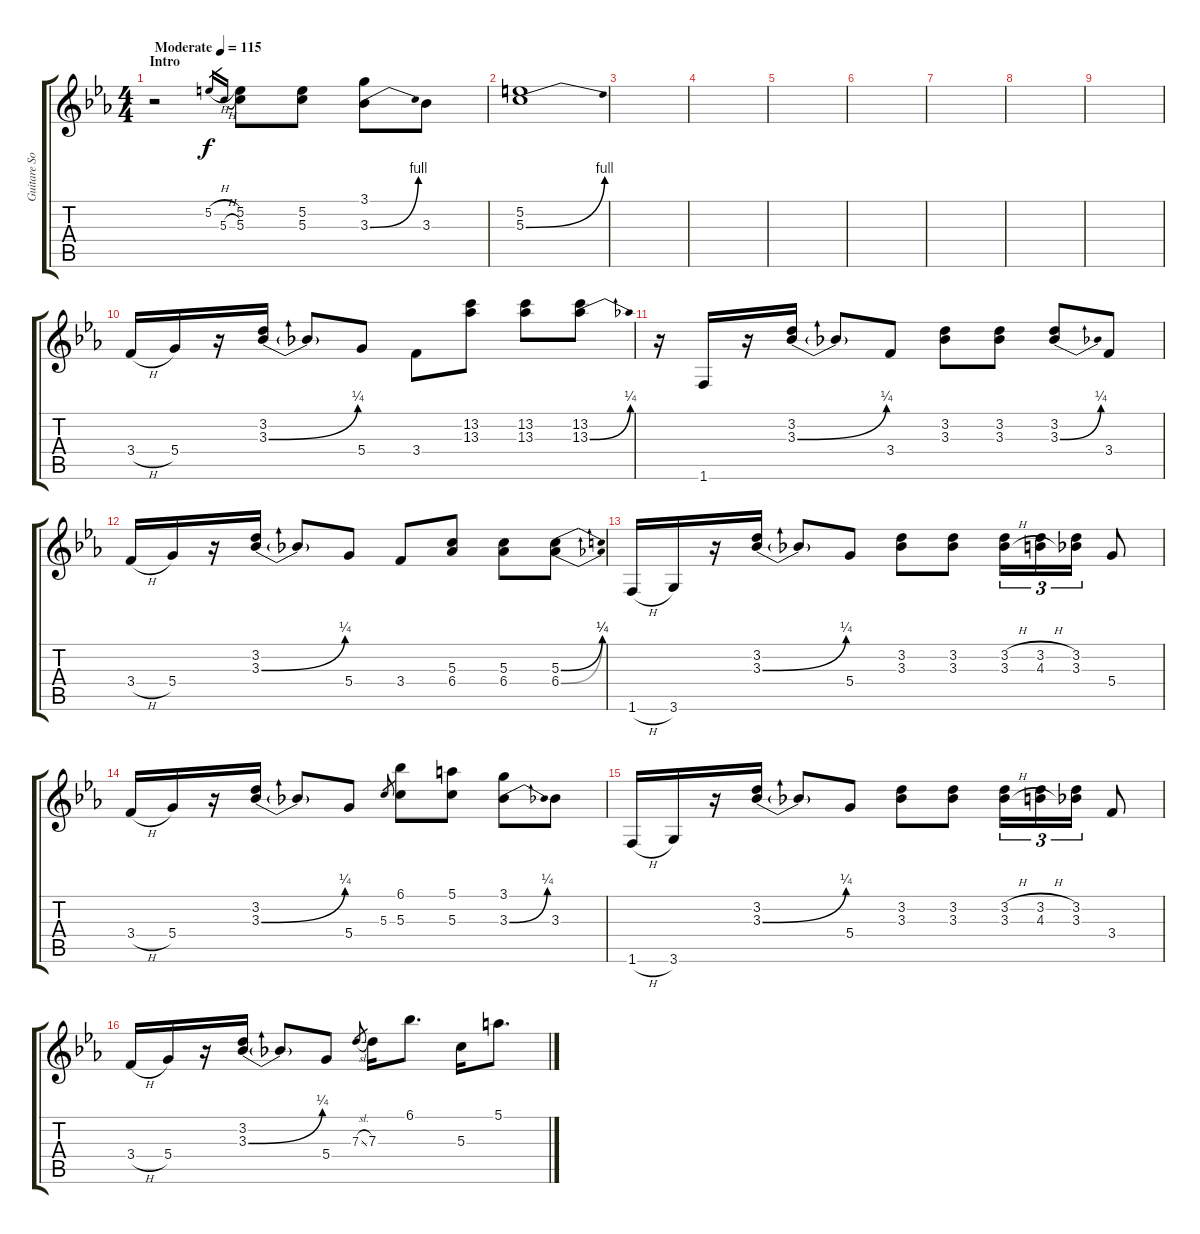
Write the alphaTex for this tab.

\track ("Guitare Solo" "Guitare So") {instrument electricguitarclean}
\staff {score tabs}
\tuning (E4 B3 G3 D3 A2 E2) {hide}
\ts (4 4)
\section ("" "Intro")
\tempo (115 "Moderate")
\clef g2
\ks eb
r.2{dy f instrument electricguitarclean} 5.2{h}.16{gr} 5.3{h}.16{gr} (5.2 5.3).8 (5.2 5.3).8 (3.1 3.3{be (bend 0 0 60 4)}).8 3.3.8 |
(5.2 5.3{be (bend 0 0 60 4)}).1 |
|
|
|
|
|
|
|
3.4{h}.16 5.4.16 r.16 (3.2 3.3{be (bend 0 0 60 1)}).16 3.3{t}.8 5.4.8 3.4.8 (13.2 13.3).8 (13.2 13.3).8 (13.2 13.3{be (bend 0 0 60 1)}).8 |
r.16 1.6.16 r.16 (3.2 3.3{be (bend 0 0 60 1)}).16 3.3{t}.8 3.4.8 (3.2 3.3).8 (3.2 3.3).8 (3.2 3.3{be (bend 0 0 60 1)}).8 3.4.8 |
3.4{h}.16 5.4.16 r.16 (3.2 3.3{be (bend 0 0 60 1)}).16 3.3{t}.8 5.4.8 3.4.8 (5.3 6.4).8 (5.3 6.4).8 (5.3{be (bend 0 0 60 1)} 6.4{be (bend 0 0 60 1)}).8 |
1.6{h}.16 3.6.16 r.16 (3.2 3.3{be (bend 0 0 60 1)}).16 3.3{t}.8 5.4.8 (3.2 3.3).8 (3.2 3.3).8 (3.2{h} 3.3{h}).16{tu (3 2)} (3.2{h} 4.3{h}).16{tu (3 2)} (3.2 3.3).16{tu (3 2)} 5.4.8 |
3.4{h}.16 5.4.16 r.16 (3.2 3.3{be (bend 0 0 60 1)}).16 3.3{t}.8 5.4.8 5.3.8{gr} (6.1 5.3).8 (5.1 5.3).8 (3.1 3.3{be (bend 0 0 60 1)}).8 3.3.8 |
1.6{h}.16 3.6.16 r.16 (3.2 3.3{be (bend 0 0 60 1)}).16 3.3{t}.8 5.4.8 (3.2 3.3).8 (3.2 3.3).8 (3.2{h} 3.3{h}).16{tu (3 2)} (3.2{h} 4.3{h}).16{tu (3 2)} (3.2 3.3).16{tu (3 2)} 3.4.8 |
3.4{h}.16 5.4.16 r.16 (3.2 3.3{be (bend 0 0 60 1)}).16 3.3{t}.8 5.4.8 7.3{sl}.8{gr} 7.3.16 6.1.8{d} 5.3.16 5.1.8{d}
